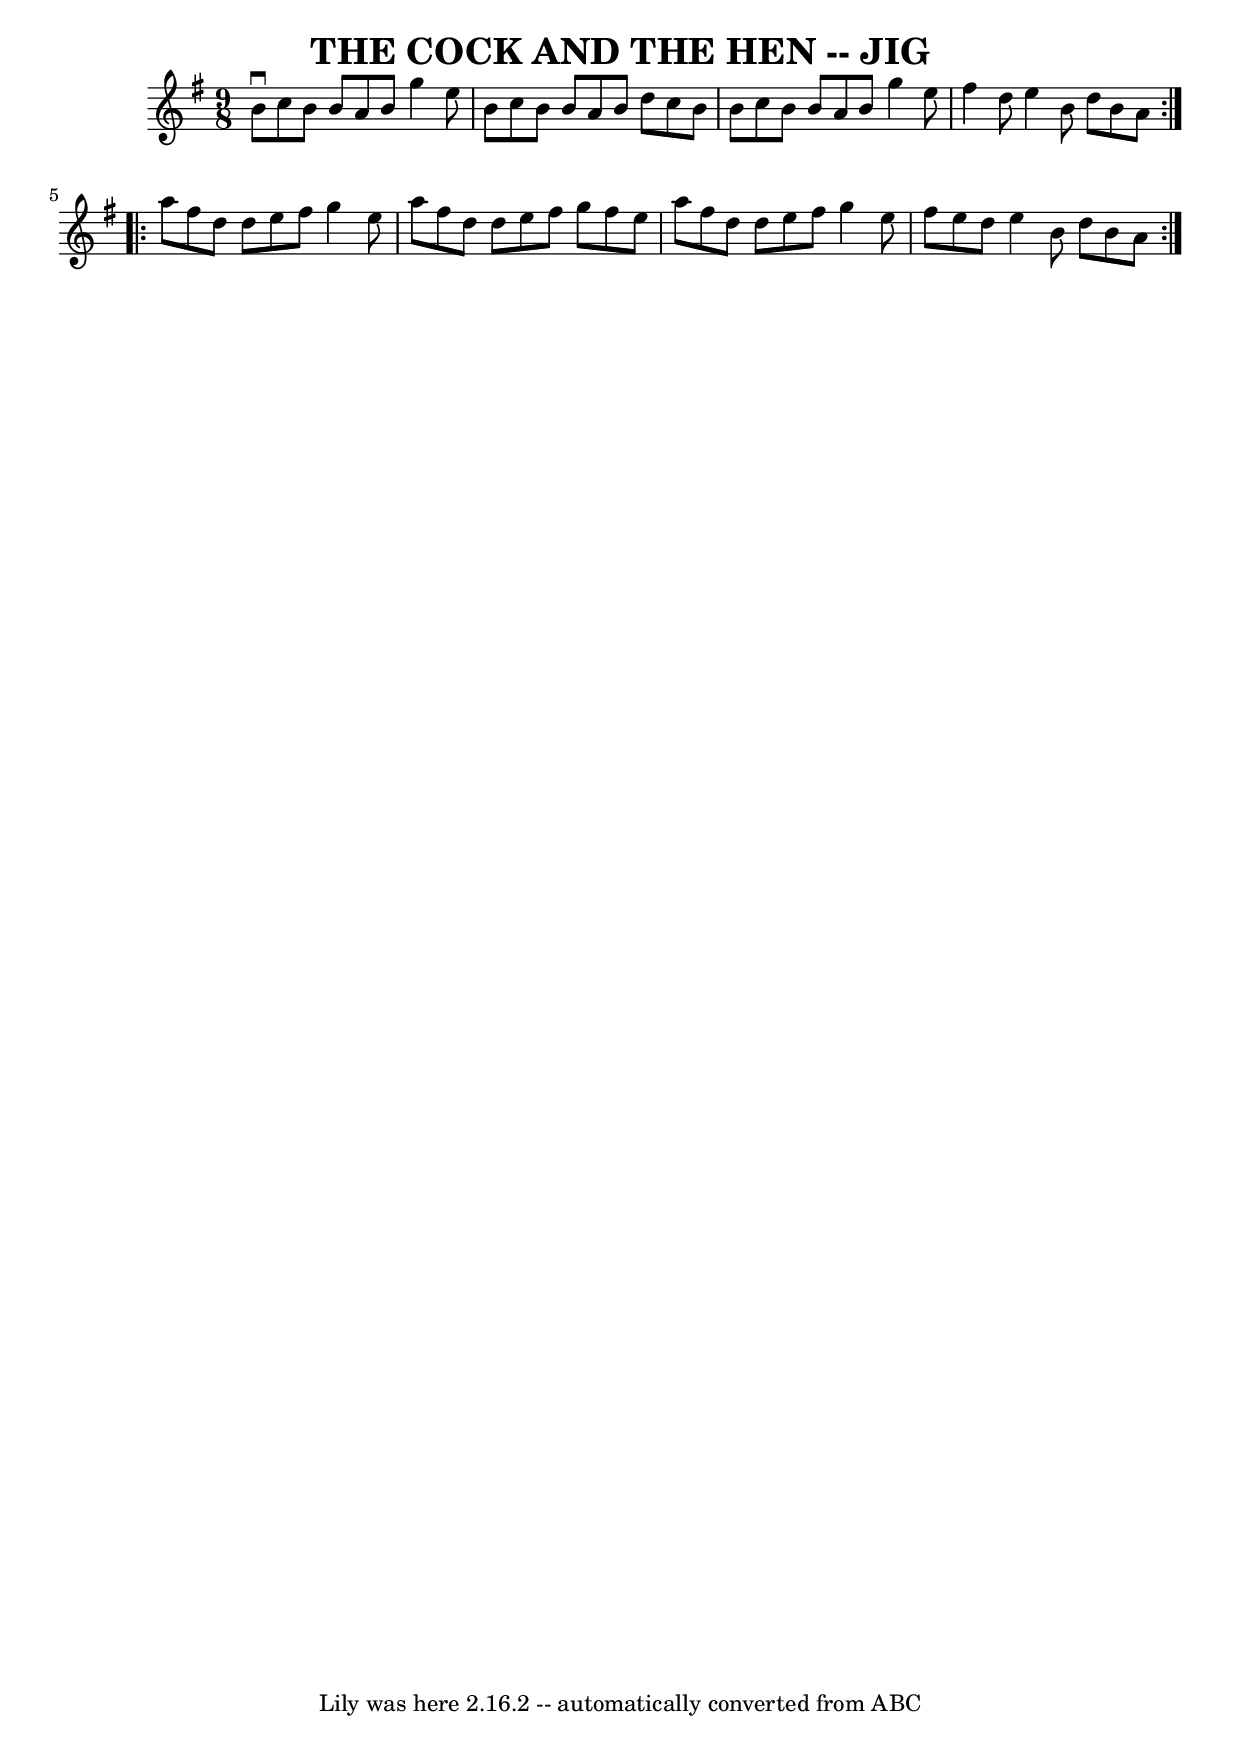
\version "2.7.40"
\include "Mammoth.ily"
\header {
	%% book = "Ryan's Mammoth Collection of Fiddle Tunes"
	crossRefNumber = "1"
	footnotes = ""
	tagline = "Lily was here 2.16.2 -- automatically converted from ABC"
	title = "THE COCK AND THE HEN -- JIG"
}
voicedefault =  {


\repeat volta 2 {
\time 9/8 \key g \major b'8^\downbow c''8 b'8 b'8 a'8 b'8    
g''4 e''8    |
 b'8 c''8 b'8 b'8 a'8 b'8 d''8    
c''8 b'8    |
 b'8 c''8 b'8 b'8 a'8 b'8 g''4    
e''8    |
 fis''4 d''8 e''4 b'8 d''8 b'8 a'8    }     
\repeat volta 2 { a''8 fis''8 d''8 d''8 e''8 fis''8 g''4    
e''8    |
 a''8 fis''8 d''8 d''8 e''8 fis''8 g''8    
fis''8 e''8    |
 a''8 fis''8 d''8 d''8 e''8 fis''8   
 g''4 e''8    |
 fis''8 e''8 d''8 e''4 b'8 d''8    
b'8 a'8    }   
}

\score{
    <<

	\context Staff="default"
	{
	    \voicedefault 
	}

    >>
	\layout {
	}
	\midi {}
}
